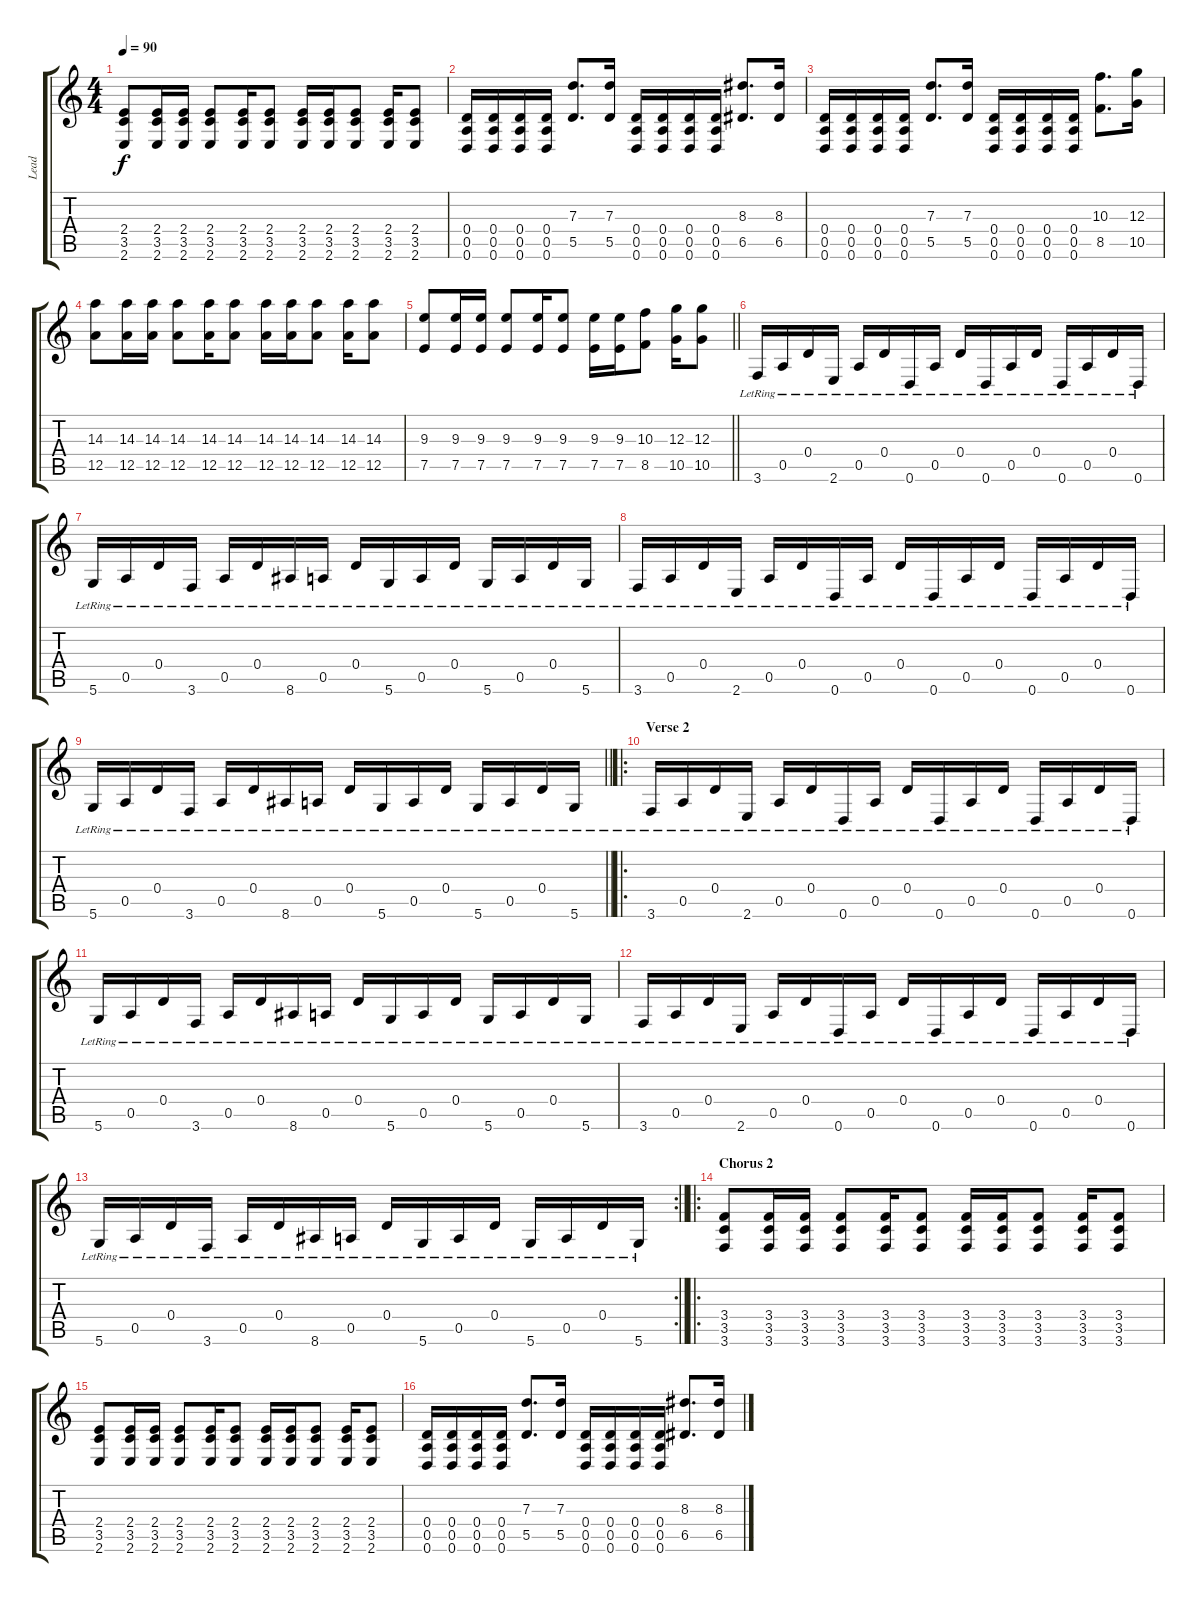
\track ("Lead" "Lead") {instrument distortionguitar}
\staff {score tabs}
\tuning (E4 B3 G3 D3 A2 D2) {hide}
\ts (4 4)
\tempo 90
\clef g2
\ks c
(2.4 3.5 2.6).8{dy f instrument distortionguitar} (2.4 3.5 2.6).16 (2.4 3.5 2.6).16 (2.4 3.5 2.6).8 (2.4 3.5 2.6).16 (2.4 3.5 2.6).8{instrument distortionguitar} (2.4 3.5 2.6).16 (2.4 3.5 2.6).16 (2.4 3.5 2.6).8 (2.4 3.5 2.6).16 (2.4 3.5 2.6).8 |
(0.4 0.5 0.6).16 (0.4 0.5 0.6).16 (0.4 0.5 0.6).16 (0.4 0.5 0.6).16 (7.3 5.5).8{d} (7.3 5.5).16 (0.4 0.5 0.6).16 (0.4 0.5 0.6).16 (0.4 0.5 0.6).16 (0.4 0.5 0.6).16 (8.3 6.5).8{d} (8.3 6.5).16 |
(0.4 0.5 0.6).16 (0.4 0.5 0.6).16 (0.4 0.5 0.6).16 (0.4 0.5 0.6).16 (7.3 5.5).8{d} (7.3 5.5).16 (0.4 0.5 0.6).16 (0.4 0.5 0.6).16 (0.4 0.5 0.6).16 (0.4 0.5 0.6).16 (10.3 8.5).8{d} (12.3 10.5).16 |
(14.3 12.5).8{instrument distortionguitar} (14.3 12.5).16 (14.3 12.5).16 (14.3 12.5).8 (14.3 12.5).16 (14.3 12.5).8{instrument distortionguitar} (14.3 12.5).16 (14.3 12.5).16 (14.3 12.5).8 (14.3 12.5).16 (14.3 12.5).8 |
\barLineRight lightlight
(9.3 7.5).8{instrument distortionguitar} (9.3 7.5).16 (9.3 7.5).16 (9.3 7.5).8 (9.3 7.5).16 (9.3 7.5).8{instrument distortionguitar} (9.3 7.5).16 (9.3 7.5).16 (10.3 8.5).8 (12.3 10.5).16 (12.3 10.5).8 |
3.6{lr}.16{instrument acousticguitarsteel} 0.5{lr}.16 0.4{lr}.16 2.6{lr}.16 0.5{lr}.16 0.4{lr}.16 0.6{lr}.16 0.5{lr}.16 0.4{lr}.16 0.6{lr}.16 0.5{lr}.16 0.4{lr}.16 0.6{lr}.16 0.5{lr}.16 0.4{lr}.16 0.6{lr}.16 |
5.6{lr}.16 0.5{lr}.16 0.4{lr}.16 3.6{lr}.16 0.5{lr}.16 0.4{lr}.16 8.6{lr}.16 0.5{lr}.16 0.4{lr}.16 5.6{lr}.16 0.5{lr}.16 0.4{lr}.16 5.6{lr}.16 0.5{lr}.16 0.4{lr}.16 5.6{lr}.16 |
3.6{lr}.16{instrument acousticguitarsteel} 0.5{lr}.16 0.4{lr}.16 2.6{lr}.16 0.5{lr}.16 0.4{lr}.16 0.6{lr}.16 0.5{lr}.16 0.4{lr}.16 0.6{lr}.16 0.5{lr}.16 0.4{lr}.16 0.6{lr}.16 0.5{lr}.16 0.4{lr}.16 0.6{lr}.16 |
\barLineRight lightlight
5.6{lr}.16 0.5{lr}.16 0.4{lr}.16 3.6{lr}.16 0.5{lr}.16 0.4{lr}.16 8.6{lr}.16 0.5{lr}.16 0.4{lr}.16 5.6{lr}.16 0.5{lr}.16 0.4{lr}.16 5.6{lr}.16 0.5{lr}.16 0.4{lr}.16 5.6{lr}.16 |
\ro
\section ("" "Verse 2")
3.6{lr}.16{instrument acousticguitarsteel} 0.5{lr}.16 0.4{lr}.16 2.6{lr}.16 0.5{lr}.16 0.4{lr}.16 0.6{lr}.16 0.5{lr}.16 0.4{lr}.16 0.6{lr}.16 0.5{lr}.16 0.4{lr}.16 0.6{lr}.16 0.5{lr}.16 0.4{lr}.16 0.6{lr}.16 |
5.6{lr}.16 0.5{lr}.16 0.4{lr}.16 3.6{lr}.16 0.5{lr}.16 0.4{lr}.16 8.6{lr}.16 0.5{lr}.16 0.4{lr}.16 5.6{lr}.16 0.5{lr}.16 0.4{lr}.16 5.6{lr}.16 0.5{lr}.16 0.4{lr}.16 5.6{lr}.16 |
3.6{lr}.16{instrument acousticguitarsteel} 0.5{lr}.16 0.4{lr}.16 2.6{lr}.16 0.5{lr}.16 0.4{lr}.16 0.6{lr}.16 0.5{lr}.16 0.4{lr}.16 0.6{lr}.16 0.5{lr}.16 0.4{lr}.16 0.6{lr}.16 0.5{lr}.16 0.4{lr}.16 0.6{lr}.16 |
\rc 2
\barLineRight lightlight
5.6{lr}.16 0.5{lr}.16 0.4{lr}.16 3.6{lr}.16 0.5{lr}.16 0.4{lr}.16 8.6{lr}.16 0.5{lr}.16 0.4{lr}.16 5.6{lr}.16 0.5{lr}.16 0.4{lr}.16 5.6{lr}.16 0.5{lr}.16 0.4{lr}.16 5.6{lr}.16 |
\ro
\section ("" "Chorus 2")
(3.4 3.5 3.6).8{instrument distortionguitar} (3.4 3.5 3.6).16 (3.4 3.5 3.6).16 (3.4 3.5 3.6).8 (3.4 3.5 3.6).16 (3.4 3.5 3.6).8{instrument distortionguitar} (3.4 3.5 3.6).16 (3.4 3.5 3.6).16 (3.4 3.5 3.6).8 (3.4 3.5 3.6).16 (3.4 3.5 3.6).8 |
(2.4 3.5 2.6).8{instrument distortionguitar} (2.4 3.5 2.6).16 (2.4 3.5 2.6).16 (2.4 3.5 2.6).8 (2.4 3.5 2.6).16 (2.4 3.5 2.6).8{instrument distortionguitar} (2.4 3.5 2.6).16 (2.4 3.5 2.6).16 (2.4 3.5 2.6).8 (2.4 3.5 2.6).16 (2.4 3.5 2.6).8 |
(0.4 0.5 0.6).16 (0.4 0.5 0.6).16 (0.4 0.5 0.6).16 (0.4 0.5 0.6).16 (7.3 5.5).8{d} (7.3 5.5).16 (0.4 0.5 0.6).16 (0.4 0.5 0.6).16 (0.4 0.5 0.6).16 (0.4 0.5 0.6).16 (8.3 6.5).8{d} (8.3 6.5).16
